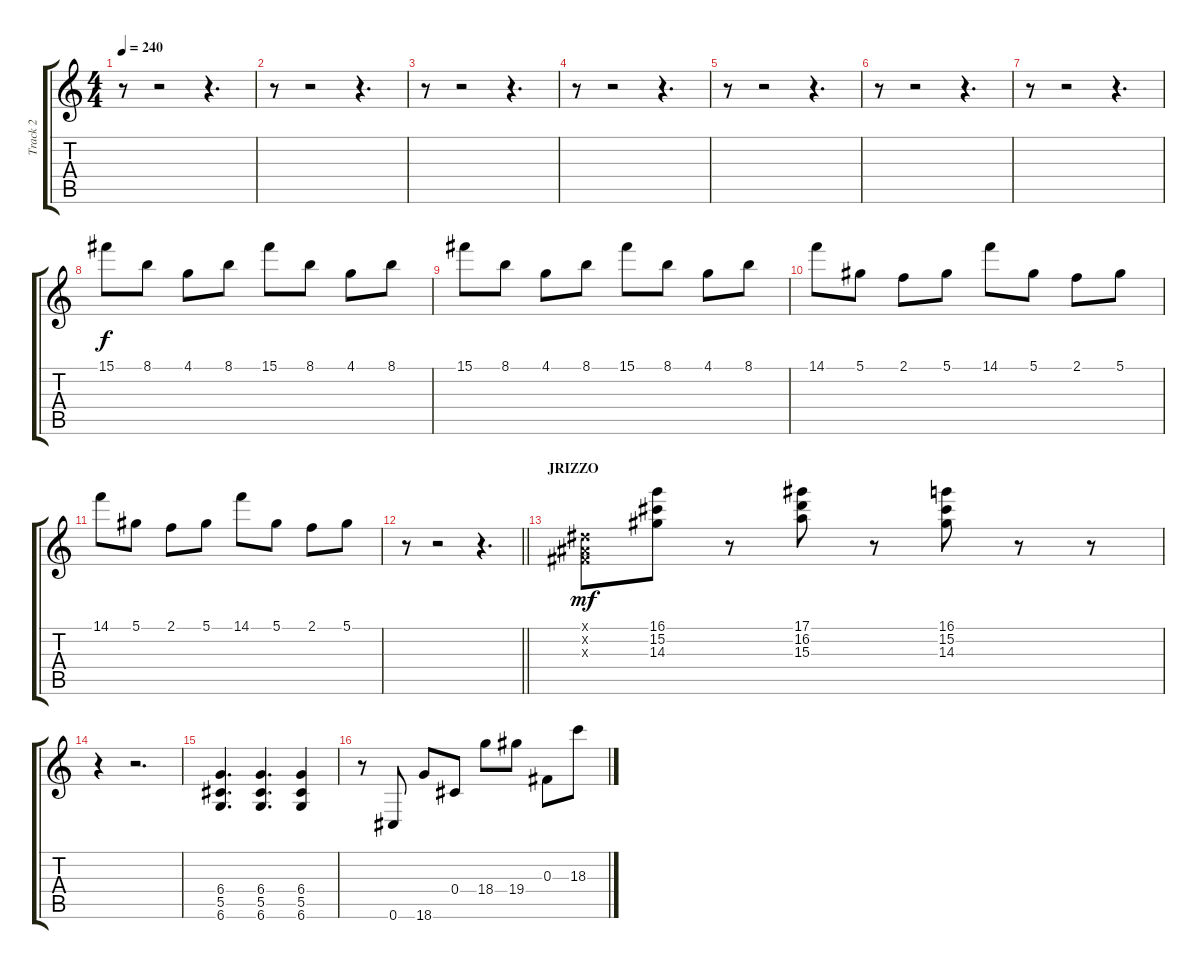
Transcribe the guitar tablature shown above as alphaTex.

\track ("Track 2" "Track 2") {instrument distortionguitar}
\staff {score tabs}
\tuning (Eb4 Bb3 Gb3 Db3 Ab2 Db2) {hide}
\ts (4 4)
\tempo 240
\clef g2
\ks c
r.8{dy f} r.2 r.4{d} |
r.8 r.2 r.4{d} |
r.8 r.2 r.4{d} |
r.8 r.2 r.4{d} |
r.8 r.2 r.4{d} |
r.8 r.2 r.4{d} |
r.8 r.2 r.4{d} |
15.1.8 8.1.8 4.1.8 8.1.8 15.1.8 8.1.8 4.1.8 8.1.8 |
15.1.8 8.1.8 4.1.8 8.1.8 15.1.8 8.1.8 4.1.8 8.1.8 |
14.1.8 5.1.8 2.1.8 5.1.8 14.1.8 5.1.8 2.1.8 5.1.8 |
14.1.8 5.1.8 2.1.8 5.1.8 14.1.8 5.1.8 2.1.8 5.1.8 |
\barLineRight lightlight
r.8 r.2 r.4{d} |
\section ("" "JRIZZO")
(0.1{x} 0.2{x} 0.3{x}).8{dy mf} (16.1 15.2 14.3).8 r.8 (17.1 16.2 15.3).8 r.8 (16.1 15.2 14.3).8 r.8 r.8 |
r.4 r.2{d} |
(6.4 5.5 6.6).4{d} (6.4 5.5 6.6).4{d} (6.4 5.5 6.6).4 |
r.8 0.6.8 18.6.8 0.4.8 18.4.8 19.4.8 0.3.8 18.3.8
